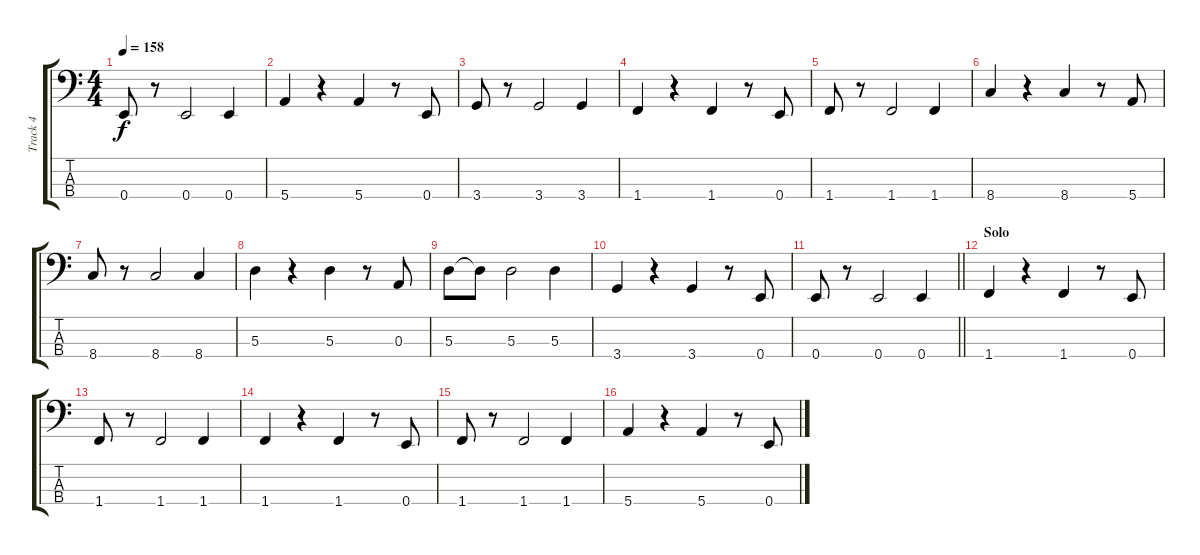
\track ("Track 4" "Track 4") {instrument electricbassfinger}
\staff {score tabs}
\tuning (G2 D2 A1 E1) {hide}
\ts (4 4)
\tempo 158
\clef f4
\ks c
0.4.8{dy f} r.8 0.4.2 0.4.4 |
5.4.4 r.4 5.4.4 r.8 0.4.8 |
3.4.8 r.8 3.4.2 3.4.4 |
1.4.4 r.4 1.4.4 r.8 0.4.8 |
1.4.8 r.8 1.4.2 1.4.4 |
8.4.4 r.4 8.4.4 r.8 5.4.8 |
8.4.8 r.8 8.4.2 8.4.4 |
5.3.4 r.4 5.3.4 r.8 0.3.8 |
5.3.8 5.3{t}.8 5.3.2 5.3.4 |
3.4.4 r.4 3.4.4 r.8 0.4.8 |
\barLineRight lightlight
0.4.8 r.8 0.4.2 0.4.4 |
\section ("" "Solo")
1.4.4 r.4 1.4.4 r.8 0.4.8 |
1.4.8 r.8 1.4.2 1.4.4 |
1.4.4 r.4 1.4.4 r.8 0.4.8 |
1.4.8 r.8 1.4.2 1.4.4 |
5.4.4 r.4 5.4.4 r.8 0.4.8
